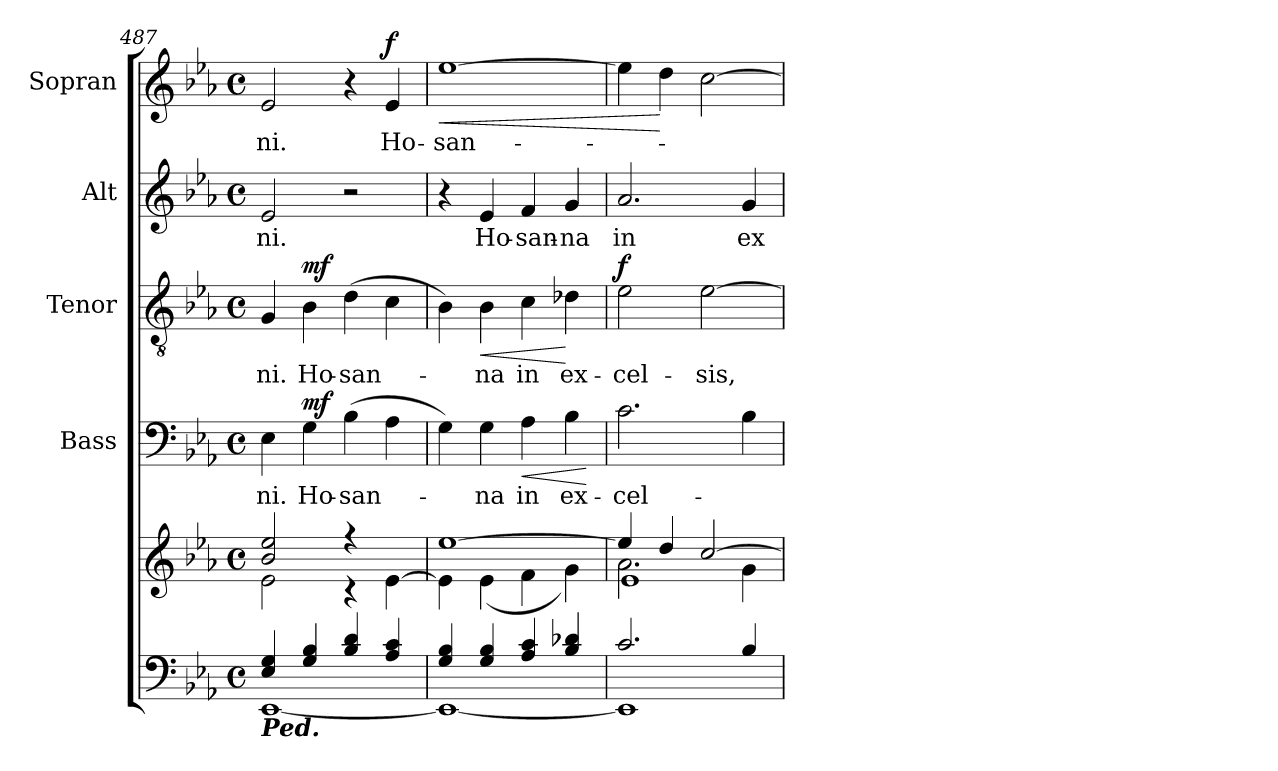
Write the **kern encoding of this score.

**kern	**kern	**kern	**text	**dynam	**kern	**text	**dynam	**kern	**text	**kern	**text	**dynam
*part5	*part5	*part4	*part4	*part4	*part3	*part3	*part3	*part2	*part2	*part1	*part1	*part1
*staff6	*staff5	*staff4	*staff4	*staff4	*staff3	*staff3	*staff3	*staff2	*staff2	*staff1	*staff1	*staff1
*	*	*I"Bass	*	*	*I"Tenor	*	*	*I"Alt	*	*I"Sopran	*	*
*	*	*I'B.	*	*	*I'T.	*	*	*I'A.	*	*I'S.	*	*
*clefF4	*clefG2	*clefF4	*	*	*clefGv2	*	*	*clefG2	*	*clefG2	*	*
*k[b-e-a-]	*k[b-e-a-]	*k[b-e-a-]	*	*	*k[b-e-a-]	*	*	*k[b-e-a-]	*	*k[b-e-a-]	*	*
*E-:	*E-:	*E-:	*	*	*E-:	*	*	*E-:	*	*E-:	*	*
*M4/4	*M4/4	*M4/4	*	*	*M4/4	*	*	*M4/4	*	*M4/4	*	*
*met(c)	*met(c)	*met(c)	*	*	*met(c)	*	*	*met(c)	*	*met(c)	*	*
=487	=487	=487	=487	=487	=487	=487	=487	=487	=487	=487	=487	=487
*^	*^	*	*	*	*	*	*	*	*	*	*	*
!LO:TX:b:Bi:t=Ped.	!	!	!	!	!	!	!	!	!	!	!	!	!	!
!	!	!	!	!	!LO:LY:b	!	!	!LO:LY:b	!	!	!LO:LY:b	!	!LO:LY:b	!
4E-/ 4G/	[<1EE-	2b-/ 2ee-/	2e-\	4E-\	-ni.	.	4G/	-ni.	.	2e-/	-ni.	2e-/	-ni.	.
!	!	!	!	!	!LO:LY:b	!LO:DY:a	!	!LO:LY:b	!LO:DY:a	!	!	!	!	!
4G/ 4B-/	.	.	.	4G\	Ho-	mf	4B-\	Ho-	mf	.	.	.	.	.
!	!	!	!	!	!LO:LY:b	!	!	!LO:LY:b	!	!	!	!	!	!
4B-/ 4d/	.	4r	4r	(>4B-\	-san-	.	(>4d\	-san-	.	2r	.	4r	.	.
!	!	!	!	!	!	!	!	!	!	!	!	!	!LO:LY:b	!LO:DY:a
4A-/ 4c/	.	4ryy	[<4e-\	4A-\	.	.	4c\	.	.	.	.	4e-/	Ho-	f
!!LO:LB:g=z
=488	=488	=488	=488	=488	=488	=488	=488	=488	=488	=488	=488	=488	=488	=488
!	!	!	!	!	!	!	!	!	!	!	!	!	!LO:LY:b	!LO:HP:b
4G/ 4B-/	1EE-_	[>1ee-	4e-\]	4G\)	.	.	4B-\)	.	.	4r	.	[1ee-	-san-	<
!	!	!	!	!	!LO:LY:b	!	!	!LO:LY:b	!LO:HP:b	!	!LO:LY:b	!	!	!
4G/ 4B-/	.	.	(<4e-\	4G\	-na	.	4B-\	-na	<	4e-/	Ho-	.	.	.
!	!	!	!	!	!LO:LY:b	!LO:HP:b	!	!LO:LY:b	!	!	!LO:LY:b	!	!	!
4A-/ 4c/	.	.	4f\	4A-\	in	<	4c\	in	.	4f/	-san-	.	.	.
!	!	!	!	!	!LO:LY:b	!	!	!LO:LY:b	!	!	!LO:LY:b	!	!	!
4B-/ 4d-X/	.	.	4g\)	4B-\	ex-	.	4d-X\	ex-	[	4g/	-na	.	.	.
*v	*v	*	*	*	*	*	*	*	*	*	*	*	*	*
*	*v	*v	*	*	*	*	*	*	*	*	*	*	*
.	.	.	.	[	.	.	.	.	.	.	.	.
=489	=489	=489	=489	=489	=489	=489	=489	=489	=489	=489	=489	=489
*^	*^	*	*	*	*	*	*	*	*	*	*	*
*	*	*	*^	*	*	*	*	*	*	*	*	*	*	*
!	!	!	!	!	!	!LO:LY:b	!	!	!LO:LY:b	!LO:DY:a	!	!LO:LY:b	!	!	!
2.c/	1EE-]	4ee-/]	2.a-\	1e-	2.c\	-cel-	.	2e-\	-cel-	f	2.a-/	in	4ee-\]	.	.
.	.	4dd/	.	.	.	.	.	.	.	.	.	.	4dd\	.	[
!	!	!	!	!	!	!	!	!	!LO:LY:b	!	!	!	!	!	!
.	.	[>2cc/	.	.	.	.	.	[2e-\	-sis,	.	.	.	[2cc\	.	.
!	!	!	!	!	!	!	!	!	!	!	!	!LO:LY:b	!	!	!
4B-/	.	.	4g\	.	4B-\	.	.	.	.	.	4g/	ex-	.	.	.
*v	*v	*	*	*	*	*	*	*	*	*	*	*	*	*	*
*	*v	*v	*v	*	*	*	*	*	*	*	*	*	*	*
=	=	=	=	=	=	=	=	=	=	=	=	=
*-	*-	*-	*-	*-	*-	*-	*-	*-	*-	*-	*-	*-
